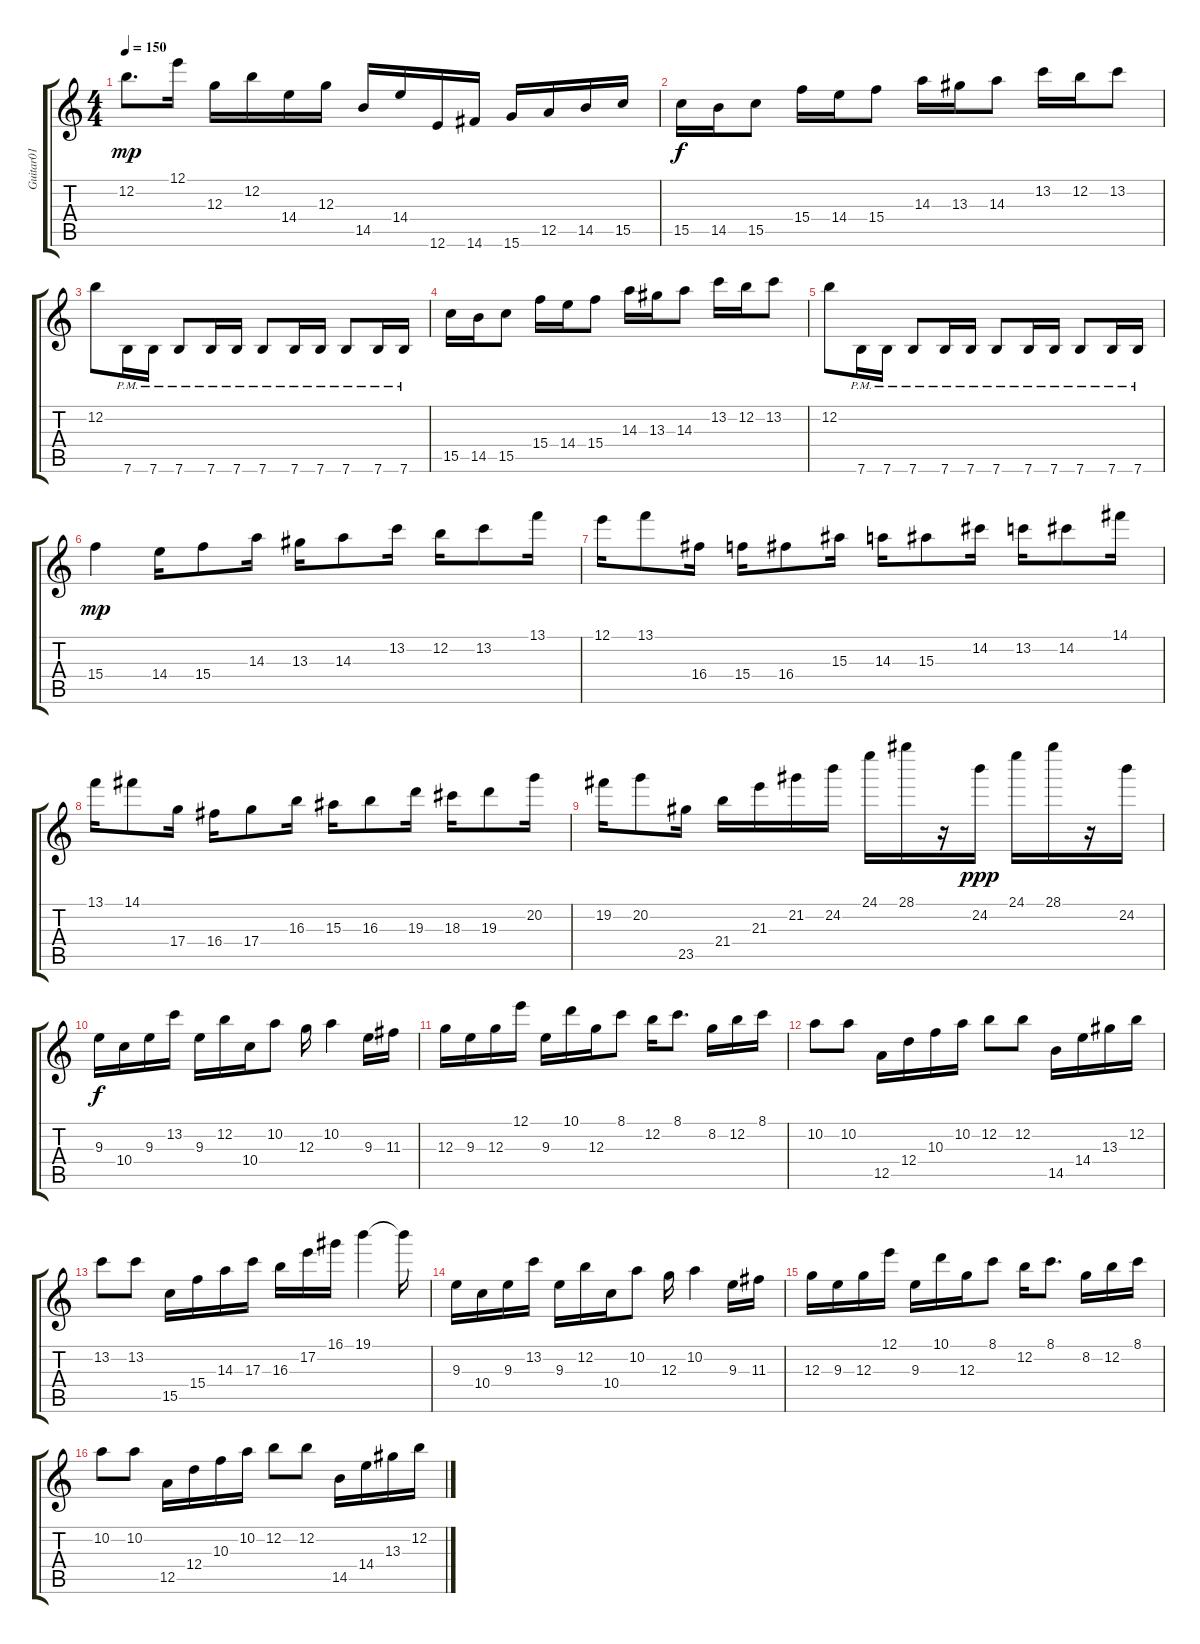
\track ("Guitar01" "Guitar01") {instrument distortionguitar}
\staff {score tabs}
\tuning (E4 B3 G3 D3 A2 E2) {hide}
\ts (4 4)
\tempo 150
\clef g2
\ks c
12.2.8{d dy mp} 12.1.16 12.3.16 12.2.16 14.4.16 12.3.16 14.5.16 14.4.16 12.6.16 14.6.16 15.6.16 12.5.16 14.5.16 15.5.16 |
15.5.16{dy f} 14.5.16 15.5.8 15.4.16 14.4.16 15.4.8 14.3.16 13.3.16 14.3.8 13.2.16 12.2.16 13.2.8 |
12.2.8 7.6{pm}.16 7.6{pm}.16 7.6{pm}.8 7.6{pm}.16 7.6{pm}.16 7.6{pm}.8 7.6{pm}.16 7.6{pm}.16 7.6{pm}.8 7.6{pm}.16 7.6{pm}.16 |
15.5.16 14.5.16 15.5.8 15.4.16 14.4.16 15.4.8 14.3.16 13.3.16 14.3.8 13.2.16 12.2.16 13.2.8 |
12.2.8 7.6{pm}.16 7.6{pm}.16 7.6{pm}.8 7.6{pm}.16 7.6{pm}.16 7.6{pm}.8 7.6{pm}.16 7.6{pm}.16 7.6{pm}.8 7.6{pm}.16 7.6{pm}.16 |
15.4.4{dy mp} 14.4.16 15.4.8 14.3.16 13.3.16 14.3.8 13.2.16 12.2.16 13.2.8 13.1.16 |
12.1.16 13.1.8 16.4.16 15.4.16 16.4.8 15.3.16 14.3.16 15.3.8 14.2.16 13.2.16 14.2.8 14.1.16 |
13.1.16 14.1.8 17.4.16 16.4.16 17.4.8 16.3.16 15.3.16 16.3.8 19.3.16 18.3.16 19.3.8 20.2.16 |
19.2.16 20.2.8 23.5.16 21.4.16 21.3.16 21.2.16 24.2.16 24.1.16 28.1.16 r.16 24.2.16{dy ppp} 24.1.16 28.1.16 r.16 24.2.16 |
9.3.16{dy f} 10.4.16 9.3.16 13.2.16 9.3.16 12.2.16 10.4.16 10.2.8 12.3.16 10.2.4 9.3.16 11.3.16 |
12.3.16 9.3.16 12.3.16 12.1.16 9.3.16 10.1.16 12.3.16 8.1.8 12.2.16 8.1.8{d} 8.2.16 12.2.16 8.1.16 |
10.2.8 10.2.8 12.5.16 12.4.16 10.3.16 10.2.16 12.2.8 12.2.8 14.5.16 14.4.16 13.3.16 12.2.16 |
13.2.8 13.2.8 15.5.16 15.4.16 14.3.16 17.3.16 16.3.16 17.2.16 16.1.16 19.1.4 19.1{t}.16 |
9.3.16 10.4.16 9.3.16 13.2.16 9.3.16 12.2.16 10.4.16 10.2.8 12.3.16 10.2.4 9.3.16 11.3.16 |
12.3.16 9.3.16 12.3.16 12.1.16 9.3.16 10.1.16 12.3.16 8.1.8 12.2.16 8.1.8{d} 8.2.16 12.2.16 8.1.16 |
10.2.8 10.2.8 12.5.16 12.4.16 10.3.16 10.2.16 12.2.8 12.2.8 14.5.16 14.4.16 13.3.16 12.2.16
